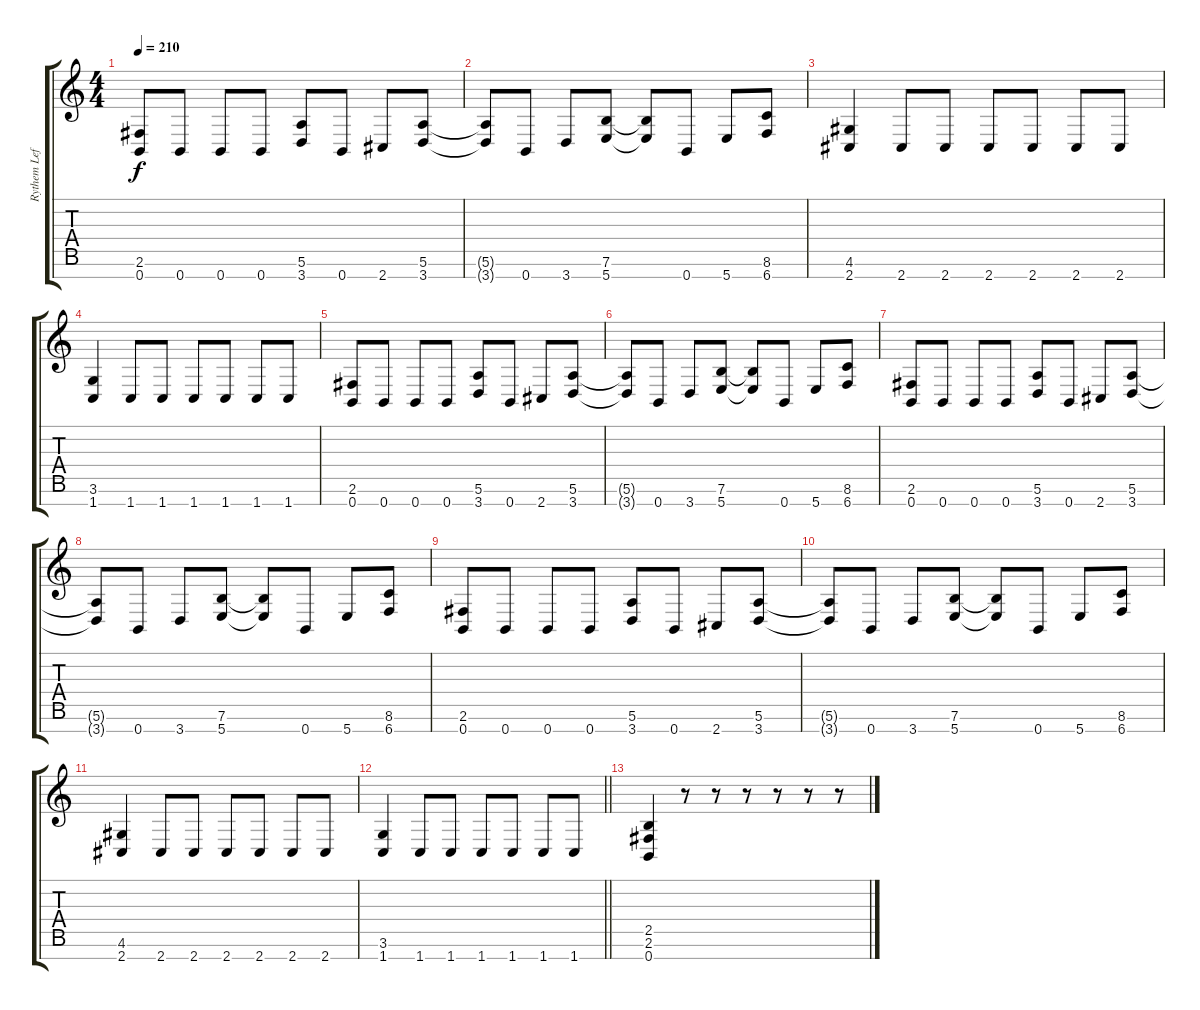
\track ("Rythem Left" "Rythem Lef") {instrument distortionguitar}
\staff {score tabs}
\tuning (E4 B3 G3 D3 A2 E2 B1) {hide}
\ts (4 4)
\tempo 210
\clef g2
\ks c
(2.6 0.7).8{dy f} 0.7.8 0.7.8 0.7.8 (5.6 3.7).8 0.7.8 2.7.8 (5.6 3.7).8 |
(5.6{t} 3.7{t}).8 0.7.8 3.7.8 (7.6 5.7).8 (7.6{t} 5.7{t}).8 0.7.8 5.7.8 (8.6 6.7).8 |
(4.6 2.7).4 2.7.8 2.7.8 2.7.8 2.7.8 2.7.8 2.7.8 |
(3.6 1.7).4 1.7.8 1.7.8 1.7.8 1.7.8 1.7.8 1.7.8 |
(2.6 0.7).8 0.7.8 0.7.8 0.7.8 (5.6 3.7).8 0.7.8 2.7.8 (5.6 3.7).8 |
(5.6{t} 3.7{t}).8 0.7.8 3.7.8 (7.6 5.7).8 (7.6{t} 5.7{t}).8 0.7.8 5.7.8 (8.6 6.7).8 |
(2.6 0.7).8 0.7.8 0.7.8 0.7.8 (5.6 3.7).8 0.7.8 2.7.8 (5.6 3.7).8 |
(5.6{t} 3.7{t}).8 0.7.8 3.7.8 (7.6 5.7).8 (7.6{t} 5.7{t}).8 0.7.8 5.7.8 (8.6 6.7).8 |
(2.6 0.7).8 0.7.8 0.7.8 0.7.8 (5.6 3.7).8 0.7.8 2.7.8 (5.6 3.7).8 |
(5.6{t} 3.7{t}).8 0.7.8 3.7.8 (7.6 5.7).8 (7.6{t} 5.7{t}).8 0.7.8 5.7.8 (8.6 6.7).8 |
(4.6 2.7).4 2.7.8 2.7.8 2.7.8 2.7.8 2.7.8 2.7.8 |
\barLineRight lightlight
(3.6 1.7).4 1.7.8 1.7.8 1.7.8 1.7.8 1.7.8 1.7.8 |
(2.5 2.6 0.7).4 r.8 r.8 r.8 r.8 r.8 r.8
